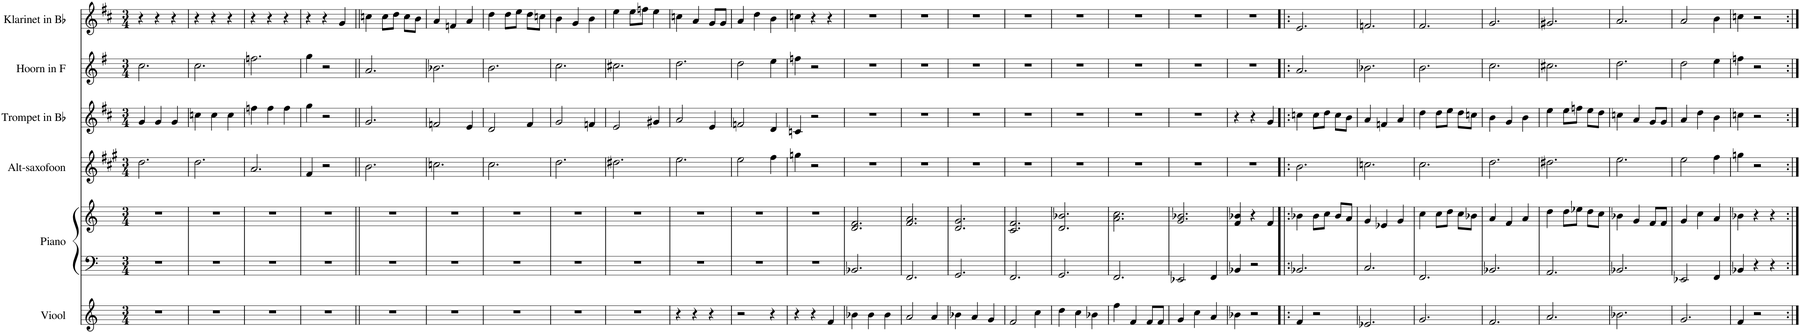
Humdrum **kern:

**kern	**kern	**kern	**kern	**kern	**kern	**kern
*part6	*part5	*part5	*part4	*part3	*part2	*part1
*staff7	*staff6	*staff5	*staff4	*staff3	*staff2	*staff1
*I"Viool	*I"Piano	*	*I"Alt-saxofoon	*I"Trompet in Bb	*I"Hoorn in F	*I"Klarinet in Bb
*I'Vl.	*I'Pno.	*	*I'A. Sax.	*	*	*
*clefG2	*clefF4	*clefG2	*clefG2	*clefG2	*clefG2	*clefG2
*	*	*	*Trd5c9	*Trd1c2	*Trd4c7	*Trd1c2
*k[]	*k[]	*k[]	*k[f#c#g#]	*k[f#c#]	*k[f#]	*k[f#c#]
*M3/4	*M3/4	*M3/4	*M3/4	*M3/4	*M3/4	*M3/4
=1	=1	=1	=1	=1	=1	=1
2.r	2.r	2.r	2.dd\	4g/	2.cc\	4r
.	.	.	.	4g/	.	4r
.	.	.	.	4g/	.	4r
=2	=2	=2	=2	=2	=2	=2
2.r	2.r	2.r	2.dd\	4ccn\	2.cc\	4r
.	.	.	.	4cc\	.	4r
.	.	.	.	4cc\	.	4r
=3	=3	=3	=3	=3	=3	=3
2.r	2.r	2.r	2.a/	4ffn\	2.ffn\	4r
.	.	.	.	4ff\	.	4r
.	.	.	.	4ff\	.	4r
=4	=4	=4	=4	=4	=4	=4
2.r	2.r	2.r	4f#/	4gg\	4gg\	4r
.	.	.	2r	2r	2r	4r
.	.	.	.	.	.	4g/
=5||	=5||	=5||	=5||	=5||	=5||	=5||
2.r	2.r	2.r	2.b\	2.g/	2.a/	4ccn\
.	.	.	.	.	.	8cc\L
.	.	.	.	.	.	8dd\J
.	.	.	.	.	.	8cc\L
.	.	.	.	.	.	8b\J
=6	=6	=6	=6	=6	=6	=6
2.r	2.r	2.r	2.ccn\	2fn/	2.b-X\	4a/
.	.	.	.	.	.	4fn/
.	.	.	.	4e/	.	4a/
=7	=7	=7	=7	=7	=7	=7
2.r	2.r	2.r	2.cc#\	2d/	2.b\	4dd\
.	.	.	.	.	.	8dd\L
.	.	.	.	.	.	8ee\J
.	.	.	.	4f#/	.	8dd\L
.	.	.	.	.	.	8ccn\J
=8	=8	=8	=8	=8	=8	=8
2.r	2.r	2.r	2.dd\	2g/	2.cc\	4b\
.	.	.	.	.	.	4g/
.	.	.	.	4fn/	.	4b\
=9	=9	=9	=9	=9	=9	=9
2.r	2.r	2.r	2.dd#X\	2e/	2.cc#X\	4ee\
.	.	.	.	.	.	8ee\L
.	.	.	.	.	.	8ffn\J
.	.	.	.	4g#X/	.	4ee\
=10	=10	=10	=10	=10	=10	=10
4r	2.r	2.r	2.ee\	2a/	2.dd\	4ccn\
4r	.	.	.	.	.	4a/
4r	.	.	.	4e/	.	8g/L
.	.	.	.	.	.	8g/J
=11	=11	=11	=11	=11	=11	=11
2r	2.r	2.r	2ee\	2fn/	2dd\	4a/
.	.	.	.	.	.	4dd\
4r	.	.	4ff#\	4d/	4ee\	4b\
=12	=12	=12	=12	=12	=12	=12
4r	2.r	2.r	4ggn\	4cn/	4ffn\	4ccn\
4r	.	.	2r	2r	2r	4r
4f/	.	.	.	.	.	4r
=13	=13	=13	=13	=13	=13	=13
4b-X\	2.BB-X/	2.d/ 2.f/	2.r	2.r	2.r	2.r
4b-\	.	.	.	.	.	.
4b-\	.	.	.	.	.	.
=14	=14	=14	=14	=14	=14	=14
2a/	2.FF/	2.f/ 2.a/	2.r	2.r	2.r	2.r
4a/	.	.	.	.	.	.
=15	=15	=15	=15	=15	=15	=15
4b-X\	2.GG/	2.d/ 2.g/	2.r	2.r	2.r	2.r
4a/	.	.	.	.	.	.
4g/	.	.	.	.	.	.
=16	=16	=16	=16	=16	=16	=16
2f/	2.FF/	2.c/ 2.f/	2.r	2.r	2.r	2.r
4cc\	.	.	.	.	.	.
=17	=17	=17	=17	=17	=17	=17
4dd\	2.GG/	2.d/ 2.b-X/	2.r	2.r	2.r	2.r
4cc\	.	.	.	.	.	.
4b-X\	.	.	.	.	.	.
=18	=18	=18	=18	=18	=18	=18
4ff\	2.FF/	2.a\ 2.cc\	2.r	2.r	2.r	2.r
4f/	.	.	.	.	.	.
8f/L	.	.	.	.	.	.
8f/J	.	.	.	.	.	.
=19	=19	=19	=19	=19	=19	=19
4g/	2EE-X/	2.g/ 2.b-X/	2.r	2.r	2.r	2.r
4cc\	.	.	.	.	.	.
4a/	4FF/	.	.	.	.	.
=20	=20	=20	=20	=20	=20	=20
4b-X\	4BB-X/	4f/ 4b-X/	2.r	4r	2.r	2.r
2r	2r	4r	.	4r	.	.
.	.	4f/	.	4g/	.	.
=21!|:	=21!|:	=21!|:	=21!|:	=21!|:	=21!|:	=21!|:
4f/	2.BB-X/	4b-X\	2.b\	4ccn\	2.a/	2.e/
2r	.	8b-\L	.	8cc\L	.	.
.	.	8cc\J	.	8dd\J	.	.
.	.	8b-/L	.	8cc\L	.	.
.	.	8a/J	.	8b\J	.	.
=22	=22	=22	=22	=22	=22	=22
2.e-X/	2.C/	4g/	2.ccn\	4a/	2.b-X\	2.fn/
.	.	4e-X/	.	4fn/	.	.
.	.	4g/	.	4a/	.	.
=23	=23	=23	=23	=23	=23	=23
2.g/	2.FF/	4cc\	2.cc#\	4dd\	2.b\	2.f#/
.	.	8cc\L	.	8dd\L	.	.
.	.	8dd\J	.	8ee\J	.	.
.	.	8cc\L	.	8dd\L	.	.
.	.	8b-X\J	.	8ccn\J	.	.
=24	=24	=24	=24	=24	=24	=24
2.f/	2.BB-X/	4a/	2.dd\	4b\	2.cc\	2.g/
.	.	4f/	.	4g/	.	.
.	.	4a/	.	4b\	.	.
=25	=25	=25	=25	=25	=25	=25
2.a/	2.AA/	4dd\	2.dd#X\	4ee\	2.cc#X\	2.g#X/
.	.	8dd\L	.	8ee\L	.	.
.	.	8ee-X\J	.	8ffn\J	.	.
.	.	8dd\L	.	8ee\L	.	.
.	.	8cc\J	.	8dd\J	.	.
=26	=26	=26	=26	=26	=26	=26
2.b-X\	2.BB-X/	4b-X\	2.ee\	4ccn\	2.dd\	2.a/
.	.	4g/	.	4a/	.	.
.	.	8f/L	.	8g/L	.	.
.	.	8f/J	.	8g/J	.	.
=27	=27	=27	=27	=27	=27	=27
2.g/	2EE-X/	4g/	2ee\	4a/	2dd\	2a/
.	.	4cc\	.	4dd\	.	.
.	4FF/	4a/	4ff#\	4b\	4ee\	4b\
=28	=28	=28	=28	=28	=28	=28
4f/	4BB-X/	4b-X\	4ggn\	4ccn\	4ffn\	4ccn\
2r	4r	4r	2r	2r	2r	2r
.	4r	4r	.	.	.	.
=:|!	=:|!	=:|!	=:|!	=:|!	=:|!	=:|!
*-	*-	*-	*-	*-	*-	*-
